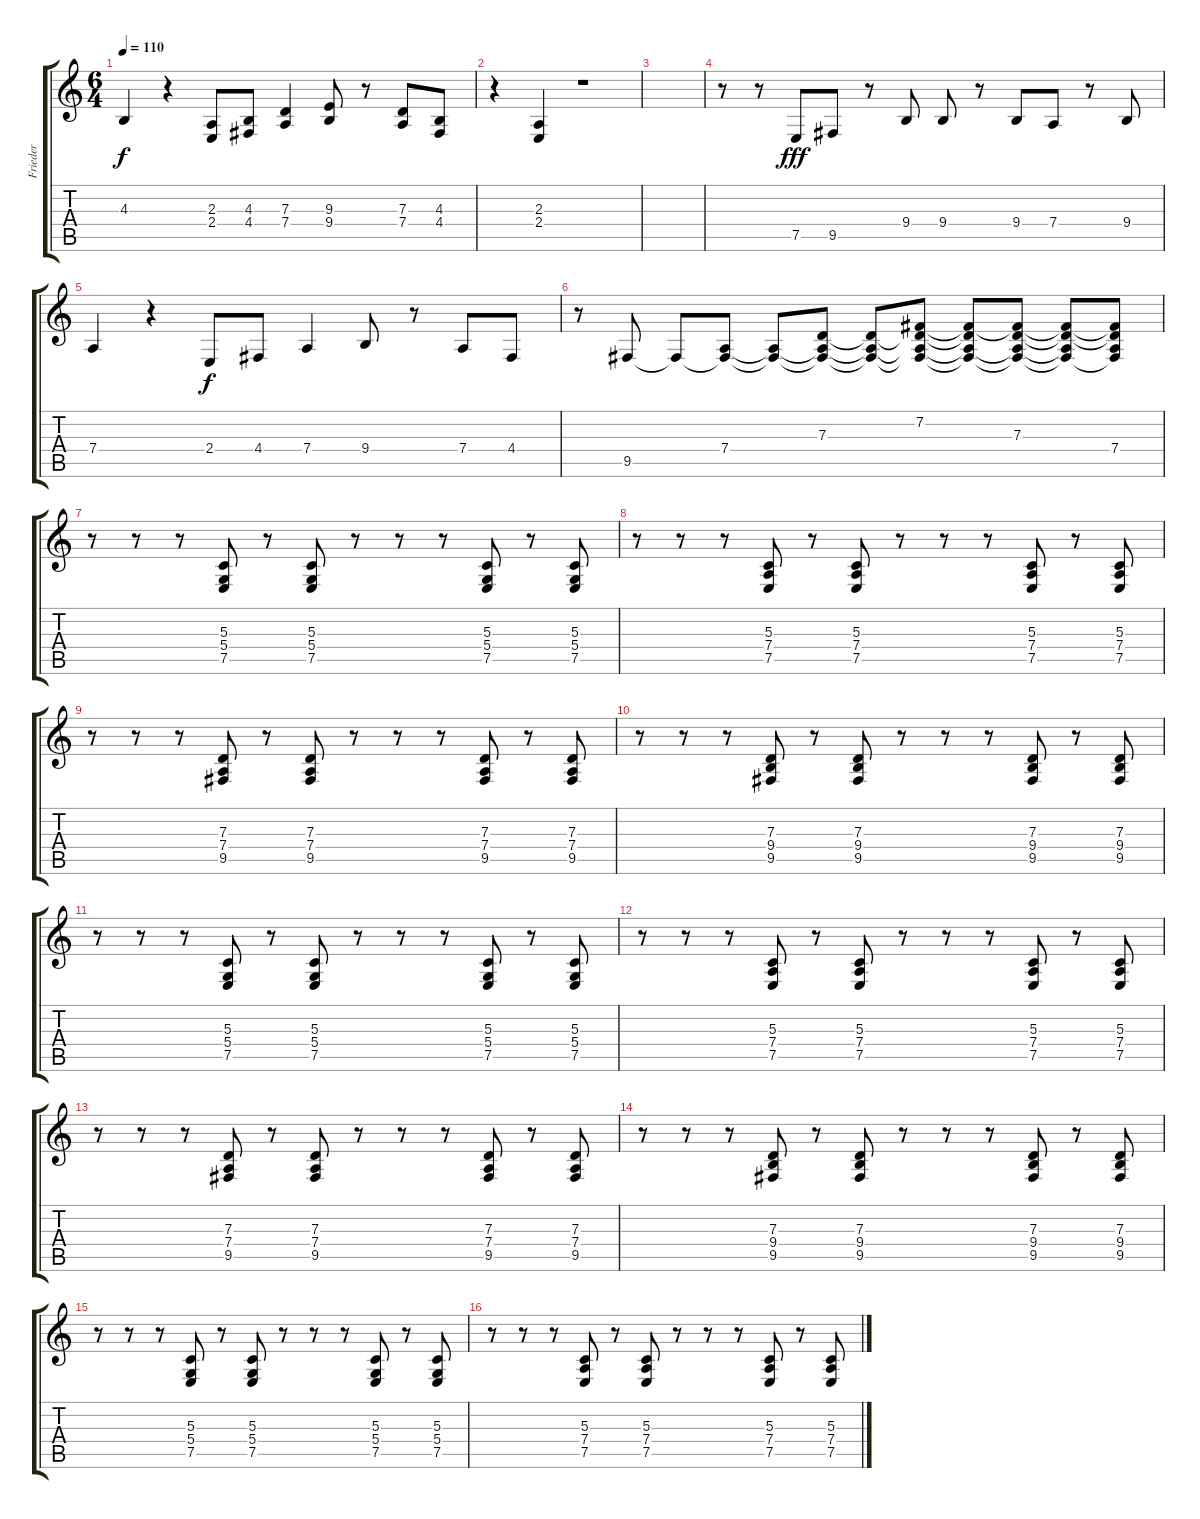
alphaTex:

\track ("Frieder" "Frieder") {instrument honkytonkpiano}
\staff {score tabs}
\tuning (E4 B3 G3 D3 A2 E2) {hide}
\ts (6 4)
\tempo 110
\clef g2
\ks c
4.3.4{dy f} r.4 (2.3 2.4).8 (4.3 4.4).8 (7.3 7.4).4 (9.3 9.4).8 r.8 (7.3 7.4).8 (4.3 4.4).8 |
r.4 (2.3 2.4).4 r.1 |
|
r.8 r.8 7.5.8{dy fff} 9.5.8 r.8 9.4.8 9.4.8 r.8 9.4.8 7.4.8 r.8 9.4.8 |
7.4.4 r.4 2.4.8{dy f} 4.4.8 7.4.4 9.4.8 r.8 7.4.8 4.4.8 |
r.8 9.5.8 9.5{t}.8 (7.4 9.5{t}).8 (7.4{t} 9.5{t}).8 (7.3 7.4{t} 9.5{t}).8 (7.3{t} 7.4{t} 9.5{t}).8 (7.2 7.3{t} 7.4{t} 9.5{t}).8 (7.2{t} 7.3{t} 7.4{t} 9.5{t}).8 (7.2{t} 7.3 7.4{t} 9.5{t}).8 (7.2{t} 7.3{t} 7.4{t} 9.5{t}).8 (7.2{t} 7.3{t} 7.4 9.5{t}).8 |
r.8 r.8 r.8 (5.3 5.4 7.5).8 r.8 (5.3 5.4 7.5).8 r.8 r.8 r.8 (5.3 5.4 7.5).8 r.8 (5.3 5.4 7.5).8 |
r.8 r.8 r.8 (5.3 7.4 7.5).8 r.8 (5.3 7.4 7.5).8 r.8 r.8 r.8 (5.3 7.4 7.5).8 r.8 (5.3 7.4 7.5).8 |
r.8 r.8 r.8 (7.3 7.4 9.5).8 r.8 (7.3 7.4 9.5).8 r.8 r.8 r.8 (7.3 7.4 9.5).8 r.8 (7.3 7.4 9.5).8 |
r.8 r.8 r.8 (7.3 9.4 9.5).8 r.8 (7.3 9.4 9.5).8 r.8 r.8 r.8 (7.3 9.4 9.5).8 r.8 (7.3 9.4 9.5).8 |
r.8 r.8 r.8 (5.3 5.4 7.5).8 r.8 (5.3 5.4 7.5).8 r.8 r.8 r.8 (5.3 5.4 7.5).8 r.8 (5.3 5.4 7.5).8 |
r.8 r.8 r.8 (5.3 7.4 7.5).8 r.8 (5.3 7.4 7.5).8 r.8 r.8 r.8 (5.3 7.4 7.5).8 r.8 (5.3 7.4 7.5).8 |
r.8 r.8 r.8 (7.3 7.4 9.5).8 r.8 (7.3 7.4 9.5).8 r.8 r.8 r.8 (7.3 7.4 9.5).8 r.8 (7.3 7.4 9.5).8 |
r.8 r.8 r.8 (7.3 9.4 9.5).8 r.8 (7.3 9.4 9.5).8 r.8 r.8 r.8 (7.3 9.4 9.5).8 r.8 (7.3 9.4 9.5).8 |
r.8 r.8 r.8 (5.3 5.4 7.5).8 r.8 (5.3 5.4 7.5).8 r.8 r.8 r.8 (5.3 5.4 7.5).8 r.8 (5.3 5.4 7.5).8 |
r.8 r.8 r.8 (5.3 7.4 7.5).8 r.8 (5.3 7.4 7.5).8 r.8 r.8 r.8 (5.3 7.4 7.5).8 r.8 (5.3 7.4 7.5).8
